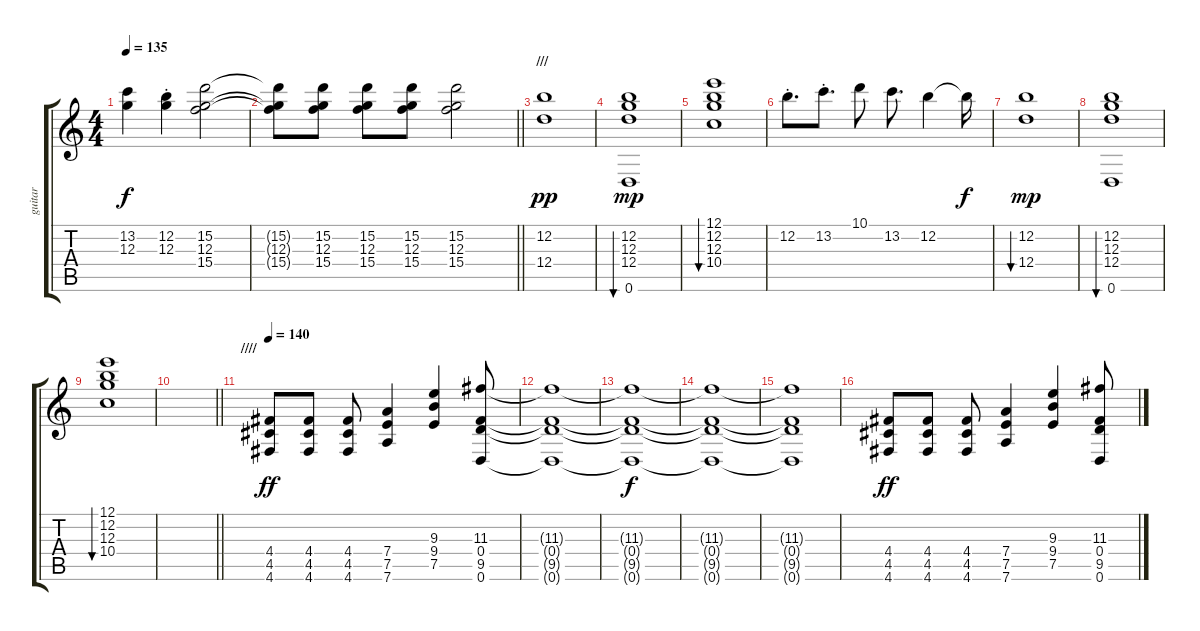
\track ("guitar" "guitar") {instrument overdrivenguitar}
\staff {score tabs}
\tuning (E4 B3 G3 D3 A2 D2) {hide}
\ts (4 4)
\tempo 135
\clef g2
\ks c
(13.2 12.3).4{dy f} (12.2{st} 12.3{st}).4 (15.2 12.3 15.4).2 |
\barLineRight lightlight
(15.2{t} 12.3{t} 15.4{t}).8 (15.2 12.3 15.4).8 (15.2 12.3 15.4).8 (15.2 12.3 15.4).8 (15.2 12.3 15.4).2 |
\section ("" "///")
(12.2 12.4).1{dy pp} |
(12.2 12.3 12.4 0.6).1{bu 480 dy mp} |
(12.1 12.2 12.3 10.4).1{bu 240} |
12.2{st}.8{d} 13.2{st}.8{d} 10.1.8 13.2.8{d} 12.2.4 12.2{t}.16{dy f} |
(12.2 12.4).1{bu 240 dy mp} |
(12.2 12.3 12.4 0.6).1{bu 480} |
(12.1 12.2 12.3 10.4).1{bu 240} |
\barLineRight lightlight
|
\section ("" "////")
\tempo 140
(4.4 4.5 4.6).8{dy ff instrument overdrivenguitar} (4.4 4.5 4.6).8 (4.4 4.5 4.6).8 (7.4 7.5 7.6).4 (9.3 9.4 7.5).4 (11.3 0.4 9.5 0.6).8 |
(11.3{t} 0.4{t} 9.5{t} 0.6{t}).1 |
(11.3{t} 0.4{t} 9.5{t} 0.6{t}).1{dy f} |
(11.3{t} 0.4{t} 9.5{t} 0.6{t}).1 |
(11.3{t} 0.4{t} 9.5{t} 0.6{t}).1 |
(4.4 4.5 4.6).8{dy ff} (4.4 4.5 4.6).8 (4.4 4.5 4.6).8 (7.4 7.5 7.6).4 (9.3 9.4 7.5).4 (11.3 0.4 9.5 0.6).8
